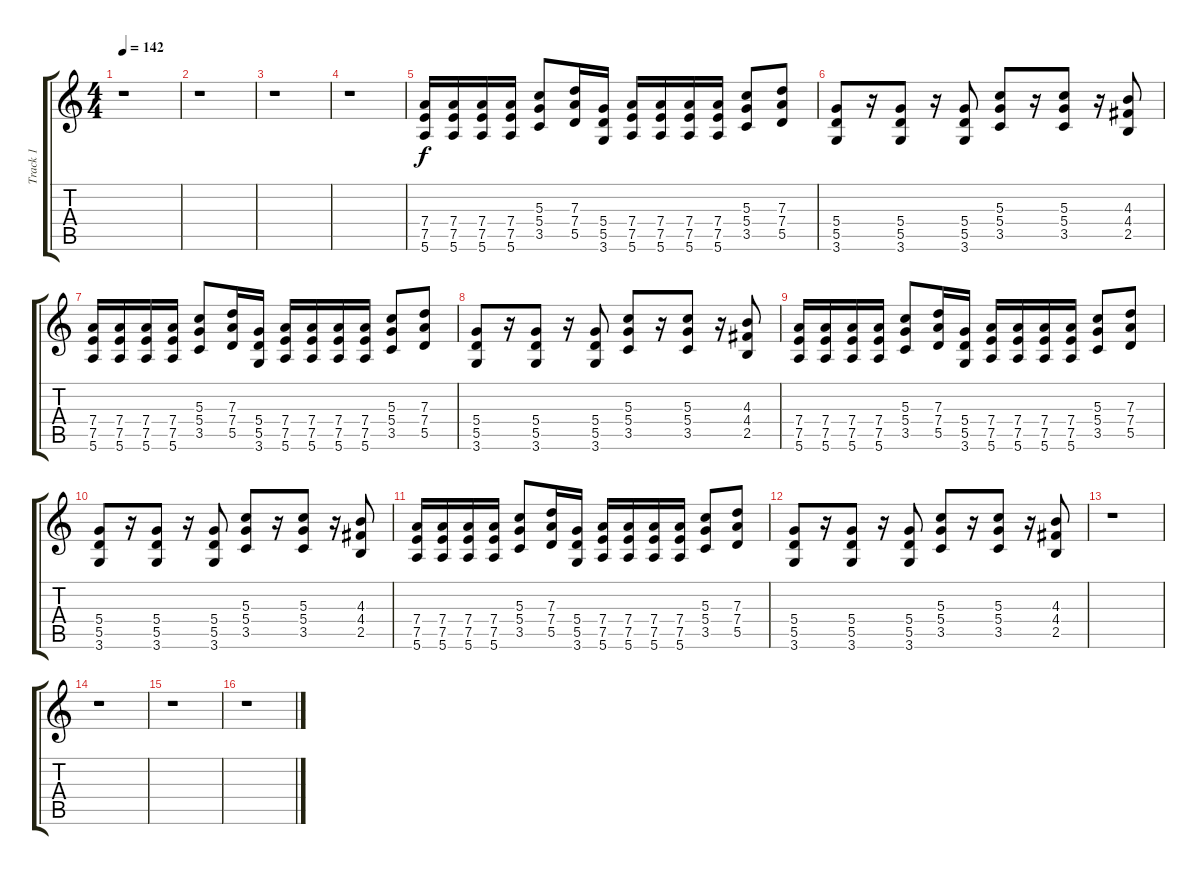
\track ("Track 1" "Track 1") {instrument distortionguitar}
\staff {score tabs}
\tuning (E4 B3 G3 D3 A2 E2) {hide}
\ts (4 4)
\tempo 142
\clef g2
\ks c
r.1{dy f} |
r.1 |
r.1 |
r.1 |
(7.4 7.5 5.6).16 (7.4 7.5 5.6).16 (7.4 7.5 5.6).16 (7.4 7.5 5.6).16 (5.3 5.4 3.5).8 (7.3 7.4 5.5).16 (5.4 5.5 3.6).16 (7.4 7.5 5.6).16 (7.4 7.5 5.6).16 (7.4 7.5 5.6).16 (7.4 7.5 5.6).16 (5.3 5.4 3.5).8 (7.3 7.4 5.5).8 |
(5.4 5.5 3.6).8 r.16 (5.4 5.5 3.6).8 r.16 (5.4 5.5 3.6).8 (5.3 5.4 3.5).8 r.16 (5.3 5.4 3.5).8 r.16 (4.3 4.4 2.5).8 |
(7.4 7.5 5.6).16 (7.4 7.5 5.6).16 (7.4 7.5 5.6).16 (7.4 7.5 5.6).16 (5.3 5.4 3.5).8 (7.3 7.4 5.5).16 (5.4 5.5 3.6).16 (7.4 7.5 5.6).16 (7.4 7.5 5.6).16 (7.4 7.5 5.6).16 (7.4 7.5 5.6).16 (5.3 5.4 3.5).8 (7.3 7.4 5.5).8 |
(5.4 5.5 3.6).8 r.16 (5.4 5.5 3.6).8 r.16 (5.4 5.5 3.6).8 (5.3 5.4 3.5).8 r.16 (5.3 5.4 3.5).8 r.16 (4.3 4.4 2.5).8 |
(7.4 7.5 5.6).16 (7.4 7.5 5.6).16 (7.4 7.5 5.6).16 (7.4 7.5 5.6).16 (5.3 5.4 3.5).8 (7.3 7.4 5.5).16 (5.4 5.5 3.6).16 (7.4 7.5 5.6).16 (7.4 7.5 5.6).16 (7.4 7.5 5.6).16 (7.4 7.5 5.6).16 (5.3 5.4 3.5).8 (7.3 7.4 5.5).8 |
(5.4 5.5 3.6).8 r.16 (5.4 5.5 3.6).8 r.16 (5.4 5.5 3.6).8 (5.3 5.4 3.5).8 r.16 (5.3 5.4 3.5).8 r.16 (4.3 4.4 2.5).8 |
(7.4 7.5 5.6).16 (7.4 7.5 5.6).16 (7.4 7.5 5.6).16 (7.4 7.5 5.6).16 (5.3 5.4 3.5).8 (7.3 7.4 5.5).16 (5.4 5.5 3.6).16 (7.4 7.5 5.6).16 (7.4 7.5 5.6).16 (7.4 7.5 5.6).16 (7.4 7.5 5.6).16 (5.3 5.4 3.5).8 (7.3 7.4 5.5).8 |
(5.4 5.5 3.6).8 r.16 (5.4 5.5 3.6).8 r.16 (5.4 5.5 3.6).8 (5.3 5.4 3.5).8 r.16 (5.3 5.4 3.5).8 r.16 (4.3 4.4 2.5).8 |
r.1 |
r.1 |
r.1 |
r.1
